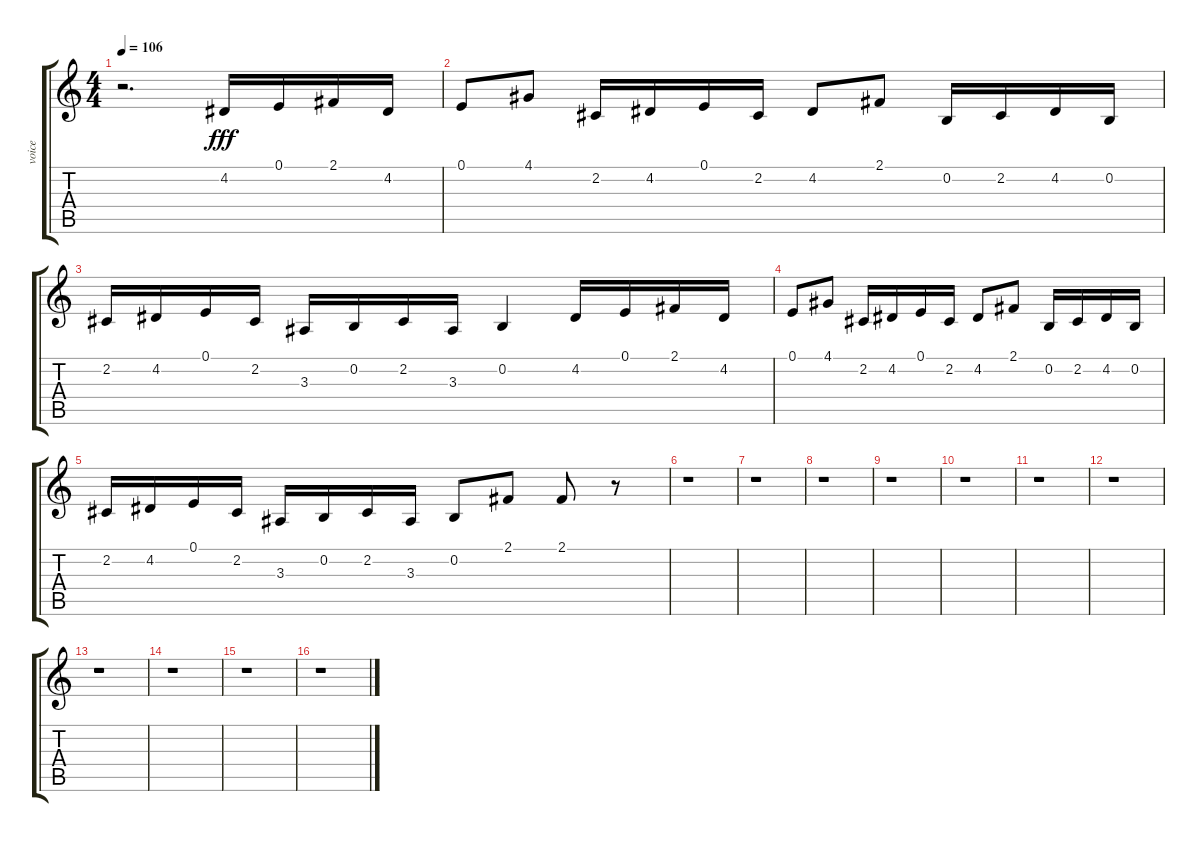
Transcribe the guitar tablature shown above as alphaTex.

\track ("voice" "voice") {instrument voiceoohs}
\staff {score tabs}
\tuning (E4 B3 G3 D3 A2 E2) {hide}
\ts (4 4)
\tempo 106
\clef g2
\ks c
r.2{d dy fff} 4.2.16 0.1.16 2.1.16 4.2.16 |
0.1.8 4.1.8 2.2.16 4.2.16 0.1.16 2.2.16 4.2.8 2.1.8 0.2.16 2.2.16 4.2.16 0.2.16 |
2.2.16 4.2.16 0.1.16 2.2.16 3.3.16 0.2.16 2.2.16 3.3.16 0.2.4 4.2.16 0.1.16 2.1.16 4.2.16 |
0.1.8 4.1.8 2.2.16 4.2.16 0.1.16 2.2.16 4.2.8 2.1.8 0.2.16 2.2.16 4.2.16 0.2.16 |
2.2.16 4.2.16 0.1.16 2.2.16 3.3.16 0.2.16 2.2.16 3.3.16 0.2.8 2.1.8 2.1.8 r.8 |
r.1 |
r.1 |
r.1 |
r.1 |
r.1 |
r.1 |
r.1 |
r.1 |
r.1 |
r.1 |
r.1
